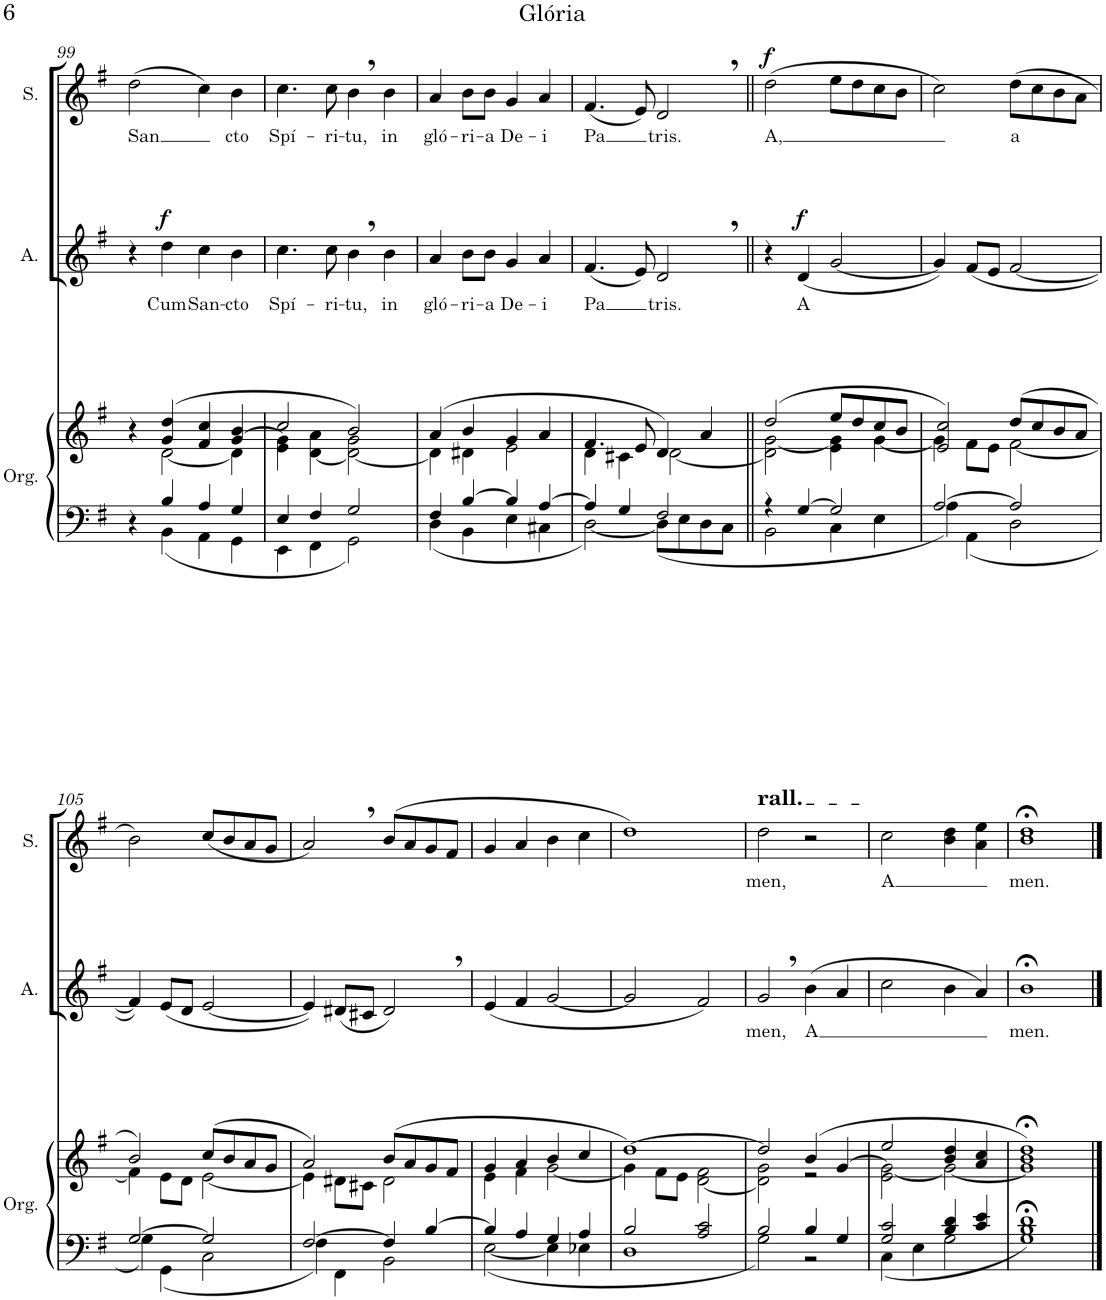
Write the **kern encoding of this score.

**kern	**kern	**kern	**text	**dynam	**kern	**text	**dynam
*part3	*part3	*part2	*part2	*part2	*part1	*part1	*part1
*staff4	*staff3	*staff2	*staff2	*staff2	*staff1	*staff1	*staff1
*I"Órgano	*	*I"Alto	*	*	*I"Soprano	*	*
*	*	*I'A.	*	*	*I'S.	*	*
!!LO:PB:g=z
*clefF4	*clefG2	*clefG2	*	*	*clefG2	*	*
*k[f#]	*k[f#]	*k[f#]	*	*	*k[f#]	*	*
*M4/4	*M4/4	*M4/4	*	*	*M4/4	*	*
*met(c)	*met(c)	*met(c)	*	*	*met(c)	*	*
=99	=99	=99	=99	=99	=99	=99	=99
*^	*^	*	*	*	*	*	*
!	!	!	!	!	!	!	!	!LO:LY:b	!
4r	4ryy	4r	4ryy	4r	.	.	(2dd\	San	.
!	!	!	!	!	!LO:LY:b	!LO:DY:a	!	!	!
4B/	4BB\	(4g/ 4dd/	[2d\	4dd\	Cum	f	.	.	.
!	!	!	!	!	!LO:LY:b	!	!	!	!
4A/	4AA\	4f#/ 4cc/	.	4cc\	San-	.	4cc\)	.	.
!	!	!	!	!	!LO:LY:b	!	!	!LO:LY:b	!
4G/	4GG\	[4g/ 4b/	4d\]	4b\	-cto	.	4b\	cto	.
=100	=100	=100	=100	=100	=100	=100	=100	=100	=100
!	!	!	!	!	!LO:LY:b	!	!	!LO:LY:b	!
4E/	4EE\	2cc/	4e\ 4g\]	4.cc\	Spí-	.	4.cc\	Spí-	.
4F#/	4FF#\	.	[4d\ 4a\	.	.	.	.	.	.
!	!	!	!	!	!LO:LY:b	!	!	!LO:LY:b	!
.	.	.	.	8cc\	-ri-	.	8cc\	-ri-	.
!	!	!	!	!	!LO:LY:b	!	!	!LO:LY:b	!
2G/	2GG\	2b/)	2d\_ 2g\	4b,\	-tu,	.	4b,\	-tu,	.
!	!	!	!	!	!LO:LY:b	!	!	!LO:LY:b	!
.	.	.	.	4b\	in	.	4b\	in	.
=101	=101	=101	=101	=101	=101	=101	=101	=101	=101
!	!	!	!	!	!LO:LY:b	!	!	!LO:LY:b	!
4F#/	4D\	(4a/	4d\]	4a/	gló-	.	4a/	gló-	.
!	!	!	!	!	!LO:LY:b	!	!	!LO:LY:b	!
[4B/	4BB\	4b/	4d#X\	8b\L	-ri-	.	8b\L	-ri-	.
!	!	!	!	!	!LO:LY:b	!	!	!LO:LY:b	!
.	.	.	.	8b\J	-a	.	8b\J	-a	.
!	!	!	!	!	!LO:LY:b	!	!	!LO:LY:b	!
4B/]	4E\	4g/	2e\	4g/	De-	.	4g/	De-	.
!	!	!	!	!	!LO:LY:b	!	!	!LO:LY:b	!
[4A/	4C#X\	4a/	.	4a/	-i	.	4a/	-i	.
=102	=102	=102	=102	=102	=102	=102	=102	=102	=102
!	!	!	!	!	!LO:LY:b	!	!	!LO:LY:b	!
4A/]	[2D\	4.f#/	4d\	(4.f#/	Pa	.	(4.f#/	Pa	.
4G/	.	.	4c#X\	.	.	.	.	.	.
.	.	8e/	.	8e/)	.	.	8e/)	.	.
!	!	!	!	!	!LO:LY:b	!	!	!LO:LY:b	!
2F#/	8D\L]	4d/)	[2d\	2d,/	tris.	.	2d,/	tris.	.
.	8E\	.	.	.	.	.	.	.	.
.	8D\	4a/	.	.	.	.	.	.	.
.	8C\J	.	.	.	.	.	.	.	.
=103||	=103||	=103||	=103||	=103||	=103||	=103||	=103||	=103||	=103||
!	!	!	!	!	!	!	!	!LO:LY:b	!LO:DY:a
4r	2BB\	(2dd/	2d\] [2g\	4r	.	.	(2dd\	A,	f
!	!	!	!	!	!LO:LY:b	!LO:DY:a	!	!	!
[4G/	.	.	.	(4d/	A	f	.	.	.
2G/]	4C\	8ee/L	4e\ 4g\]	[2g/	.	.	8ee\L	.	.
.	.	8dd/	.	.	.	.	8dd\	.	.
.	4E\	8cc/	[4g\	.	.	.	8cc\	.	.
.	.	8b/J	.	.	.	.	8b\J	.	.
=104	=104	=104	=104	=104	=104	=104	=104	=104	=104
[2A/	4A\	2e/ 2cc/)	4g\]	4g/])	.	.	2cc\)	.	.
.	4AA\	.	8f#\L	(8f#/L	.	.	.	.	.
.	.	.	8e\J	8e/J	.	.	.	.	.
!	!	!	!	!	!	!	!	!LO:LY:b	!
2A/]	2D\	(8dd/L	[2f#\	[2f#/	.	.	(8dd\L	a	.
.	.	8cc/	.	.	.	.	8cc\	.	.
.	.	8b/	.	.	.	.	8b\	.	.
.	.	8a/J	.	.	.	.	8a\J	.	.
!!LO:LB:g=z
=105	=105	=105	=105	=105	=105	=105	=105	=105	=105
[2G/	4G\	2b/)	4f#\]	4f#/])	.	.	2b\)	.	.
.	4GG\	.	8e\L	(8e/L	.	.	.	.	.
.	.	.	8d\J	8d/J	.	.	.	.	.
2G/]	2C\	(>8cc/L	[2e\	[2e/	.	.	(8cc/L	.	.
.	.	8b/	.	.	.	.	8b/	.	.
.	.	8a/	.	.	.	.	8a/	.	.
.	.	8g/J	.	.	.	.	8g/J	.	.
=106	=106	=106	=106	=106	=106	=106	=106	=106	=106
[2F#/	4F#\	2a/)	4e\]	4e/])	.	.	2a,/)	.	.
.	4FF#\	.	8d#X\L	(8d#X/L	.	.	.	.	.
.	.	.	8c#X\J	8c#X/J	.	.	.	.	.
4F#/]	2BB\	(8b/L	2d#\	2d#,/)	.	.	(8b/L	.	.
.	.	8a/	.	.	.	.	8a/	.	.
[4B/	.	8g/	.	.	.	.	8g/	.	.
.	.	8f#/J	.	.	.	.	8f#/J	.	.
=107	=107	=107	=107	=107	=107	=107	=107	=107	=107
4B/]	[2E\	4g/	4e\	(4e/	.	.	4g/	.	.
4A/	.	4a/	4f#\	4f#/	.	.	4a/	.	.
4G/	4E\]	4b/	[2g\	[2g/	.	.	4b\	.	.
4A/	4E-X\	4cc/	.	.	.	.	4cc\	.	.
=108	=108	=108	=108	=108	=108	=108	=108	=108	=108
2B/	1D	[1dd)	4g\]	2g/]	.	.	1dd)	.	.
.	.	.	8f#\L	.	.	.	.	.	.
.	.	.	8e\J	.	.	.	.	.	.
2A/ 2c/	.	.	[2d\ 2f#\	2f#/)	.	.	.	.	.
=109	=109	=109	=109	=109	=109	=109	=109	=109	=109
!	!	!	!	!	!	!	!LO:TX:a:t=rall.	!	!
!	!	!	!	!	!LO:LY:b	!	!	!LO:LY:b	!
2B/	2G\	2dd/]	2d\] 2g\	2g,/	men,	.	2dd\	men,	.
!	!	!	!	!	!LO:LY:b	!	!	!	!
4B/	2r	(4b/	2r	(4b\	A	.	2r	.	.
4G/	.	[4g/	.	4a/	.	.	.	.	.
=110	=110	=110	=110	=110	=110	=110	=110	=110	=110
!	!	!	!	!	!	!	!	!LO:LY:b	!
2G/ 2c/	4C\	2ee/	2e\ 2g\_	2cc\	.	.	2cc\	A	.
.	4E\	.	.	.	.	.	.	.	.
4B/ 4d/	2G\	4b/ 4dd/	2g\_	4b\	.	.	4b\ 4dd\	.	.
4c/ 4e/	.	4a/ 4cc/	.	4a/)	.	.	4a\ 4ee\	.	.
=111	=111	=111	=111	=111	=111	=111	=111	=111	=111
!	!	!	!	!	!LO:LY:b	!	!	!LO:LY:b	!
1B;< 1d;<	1G	1b;< 1dd;<)	1g]	1b;<	men.	.	1b;< 1dd;<	men.	.
*v	*v	*	*	*	*	*	*	*	*
*	*v	*v	*	*	*	*	*	*
==	==	==	==	==	==	==	==
*-	*-	*-	*-	*-	*-	*-	*-
